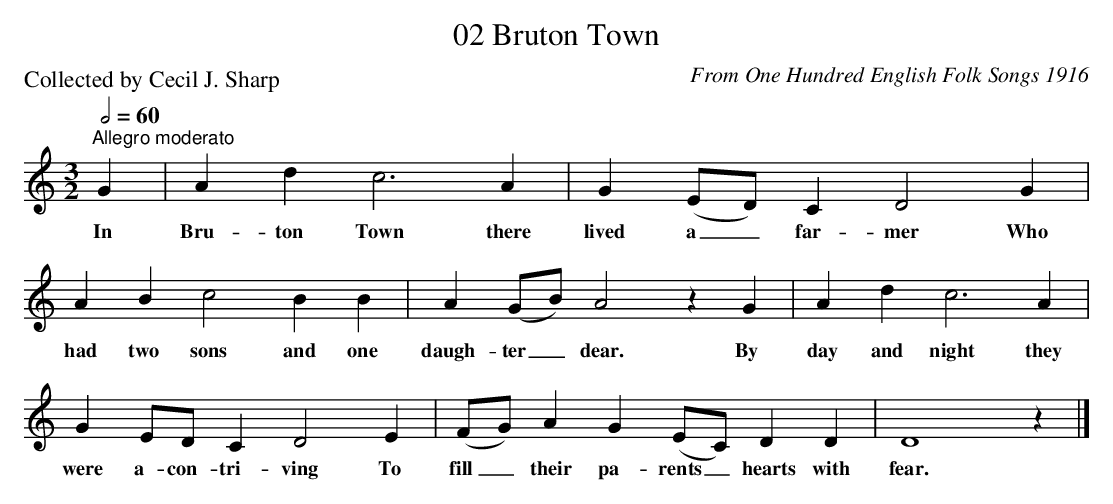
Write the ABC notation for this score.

X:1
T:02 Bruton Town
C:From One Hundred English Folk Songs 1916
P:Collected by Cecil J. Sharp
L:1/4
M:3/2
Q: 1/2=60
K:Ddor
"^Allegro moderato" G | A d c3 A | G (E/D/) C D2 G |$ A B c2 B B | A (G/B/) A2 z G | A d c3 A |$
w: In|Bru- ton Town there|lived a _ far- mer Who|had two sons and one|daugh- ter _ dear. By|day and night they|
G E/D/ C D2 E | (F/G/) A G (E/C/) D D | D4 z |]
w: were a- con- tri- ving To|fill _ their pa- rents _ hearts with|fear.|
